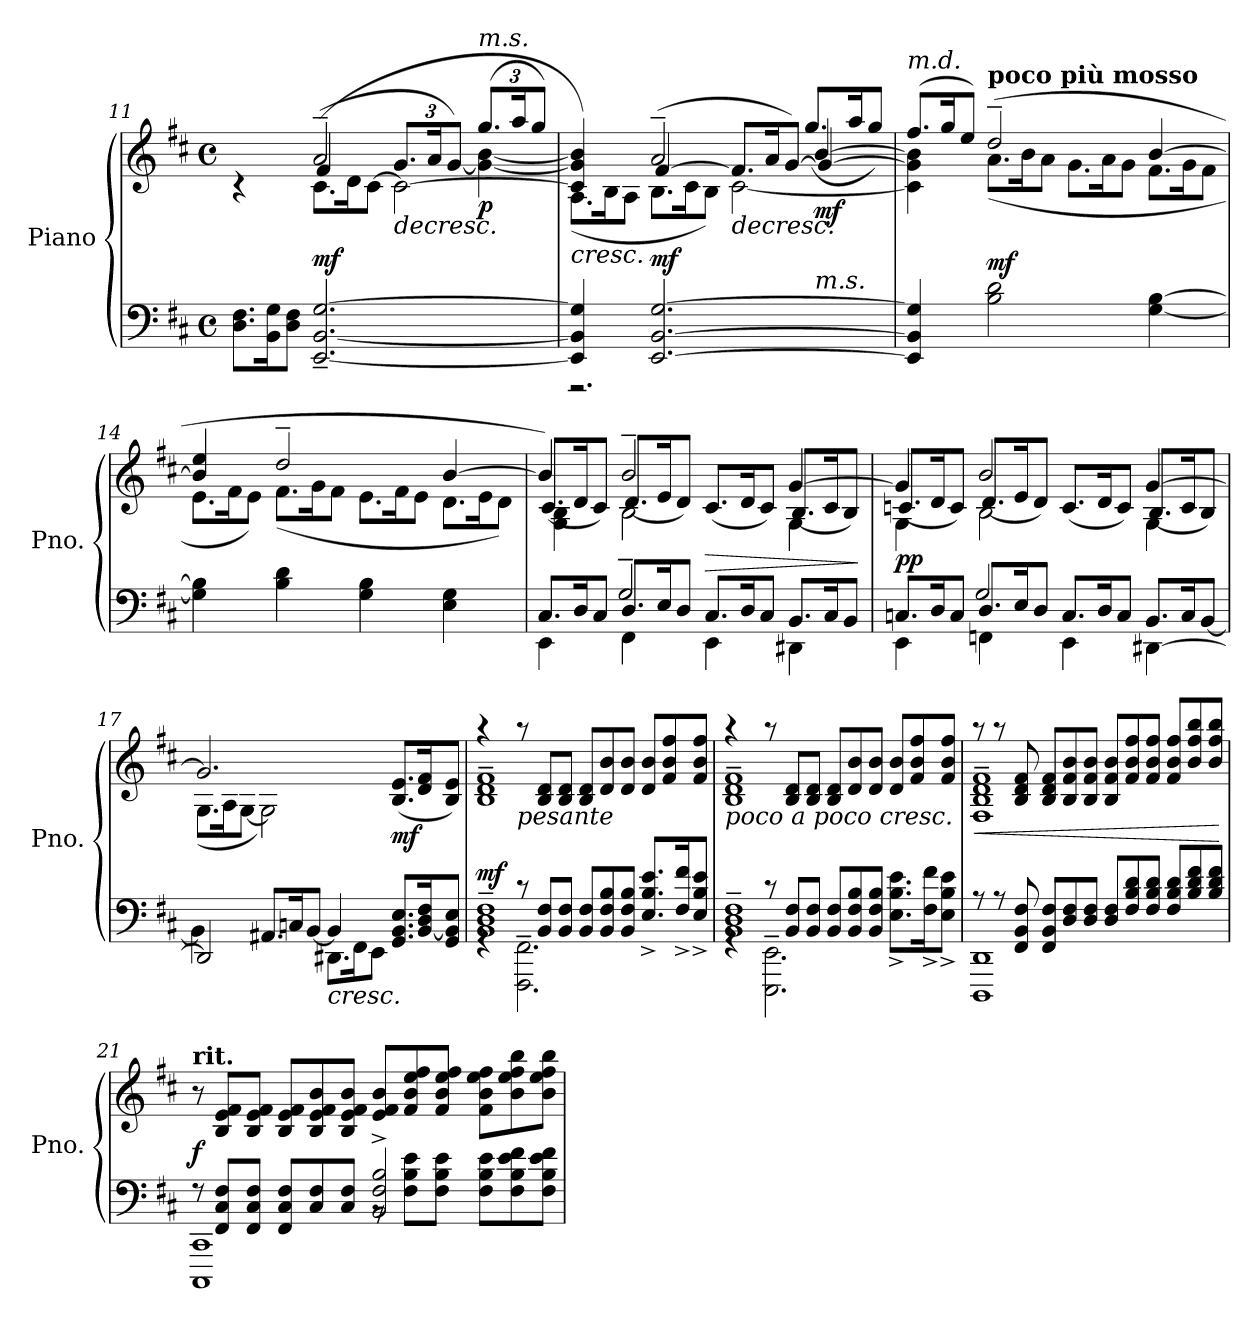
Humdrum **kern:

**kern	**kern	**dynam
*part1	*part1	*part1
*staff2	*staff1	*staff1/2
*I"Piano	*	*
*I'Pno.	*	*
*clefF4	*clefG2	*
*k[f#c#]	*k[f#c#]	*
*M4/4	*M4/4	*
*met(c)	*met(c)	*
*Xtuplet	*	*
=11	=11	=11
*	*^	*
*	*	*^	*
12.D\ 12.F#\L	4rc	4ryy	4ryy	.
24BB\ 24G\K	.	.	.	.
12D\ 12F#\J	.	.	.	.
*	*	*	*Xtuplet	*
!	!	!	!	!LO:DY:a=2
[2.EE/~ [2.BB/~ [2.G/~	(>2a~/	4f#/	(<12.c#\L	mf
.	.	.	24d\K	.
.	.	.	[12c#\J	.
!	!	!	!	!LO:HP:b
.	.	12.g/L	2c#\_	>
.	.	24a/K	.	.
.	.	[12g/J)	.	.
!	!LO:TX:a:i:t=m.s.	!	!	!
!	!	!	!	!LO:DY:b
.	(>12.gg/L	4g\_ [4b\	.	p
.	24aa/K	.	.	.
.	12gg/J)	.	.	.
*	*v	*v	*v	*
=12	=12	=12
*^	*	*
!	!	!	!LO:HP:b
*	*	*^	*
*	*	*	*^	*
*	*	*	*	*^	*
4EE/] 4BB/] 4G/]	2.r	4c#/] 4g/] 4b/])	(<12.A\L	4ryy	2.ryy	<
.	.	.	24B\K	.	.	.
.	.	.	12A\J	.	.	.
!	!	!	!	!	!	!LO:DY:n=1:a=2
[2.EE/ [2.BB/ [2.G/	.	(>2a~/	12.B\L	[4f#/	.	] mf
.	.	.	24c#\K	.	.	.
.	.	.	12B\J)	.	.	.
!	!	!	!	!	!	!LO:HP:b
.	.	.	[2c#\	12.f#/L]	.	>
.	.	.	.	24a/K	.	.
.	.	.	.	[12g/J)	.	[
!	!LO:TX:a:i:t=m.s.	!	!	!	!	!
!	!	!	!	!	!	!LO:DY:n=2:b
.	4ryy	[4b/	.	4g/_	(>12.gg/L	mf
.	.	.	.	.	24aa/K	.
.	.	.	.	.	12gg/J)	.
*v	*v	*	*	*	*	*
!!LO:PB:g=z
=13	=13	=13	=13	=13	=13
!	!LO:TX:a:i:t=m.d.	!	!	!	!
*	*	*v	*v	*v	*
4EE/] 4BB/] 4G/]	(>12.ff#/L	4c#\] 4g\] 4b\]	.
.	24gg/K	.	.
.	12ee/J)	.	.
*	*MM50	*	*
!	!LO:TX:a:B:t=poco più mosso	!	!
!	!	!	!LO:DY:a=2
2B\ 2d\	(>2dd~/	(<12.a\L	mf
.	.	24b\K	.
.	.	12a\J	.
.	.	12.g\L	.
.	.	24a\K	.
.	.	12g\J	.
[4G\ [4B\	[4b/	12.f#\L	.
.	.	24g\K	.
.	.	12f#\J	.
=14	=14	=14	=14
*	*MM52	*	*
4G\] 4B\]	4b/] 4ee/	12.e\L	.
.	.	24f#\K	.
.	.	12e\J)	.
4B\ 4d\	2dd~/	(<12.f#\L	.
.	.	24g\K	.
.	.	12f#\J	.
4G\ 4B\	.	12.e\L	.
.	.	24f#\K	.
.	.	12e\J	.
4E\ 4G\	[4b/	12.d\L	.
.	.	24e\K	.
.	.	12d\J)	.
=15	=15	=15	=15
*^	*	*^	*
*	*^	*	*	*	*
4EE\	12.C#/L	4ryy	4b/])	(<12.c#/L	4G\ 4B\	.
.	24D/K	.	.	24d/K	.	.
.	12C#/J	.	.	12c#/J)	.	.
4FF#\	12.D/L	2G~/	2b~/	(<12.d/L	2B\	.
.	24E/K	.	.	24e/K	.	.
.	12D/J	.	.	12d/J)	.	.
!	!	!	!	!	!	!LO:HP:b
4EE\	12.C#/L	.	.	(<12.c#/L	.	>
.	24D/K	.	.	24d/K	.	.
.	12C#/J	.	.	12c#/J)	.	.
4DD#X\	12.BB/L	4ryy	[4g/	(<12.B/L	4G\	.
.	24C#/K	.	.	24c#/K	.	.
.	12BB/J	.	.	12B/J)	.	.
*v	*v	*v	*	*	*	*
*	*v	*v	*v	*
.	.	]
!!LO:LB:g=z
=16	=16	=16
*^	*^	*
*	*^	*	*^	*
!	!	!	!	!	!	!LO:DY:a=2
4EE\	12.Cn/L	4ryy	4g/]	(<12.cn/L	4G\	pp
.	24D/K	.	.	24d/K	.	.
.	12C/J	.	.	12c/J)	.	.
4FFn\	12.D/L	2G/	2b/	(<12.d/L	2B\	.
.	24E/K	.	.	24e/K	.	.
.	12D/J	.	.	12d/J)	.	.
4EE\	12.C/L	.	.	(<12.c/L	.	.
.	24D/K	.	.	24d/K	.	.
.	12C/J	.	.	12c/J)	.	.
[4DD#X\	12.BB/L	4ryy	[4g/	(<12.B/L	4G\	.
.	24C/K	.	.	24c/K	.	.
.	[12BB/J	.	.	12B/J)	.	.
*	*v	*v	*	*	*	*
*	*	*	*v	*v	*
=17	=17	=17	=17	=17
2DD#/]	4BB\]	2.g/]	(<12.G\L	.
.	.	.	24A\K	.
.	.	.	[12G\J	.
.	12.AA#X/L	.	2G\])	.
.	24Cn/K	.	.	.
.	[12BB/J	.	.	.
!	!	!	!	!LO:HP:b=2
12.DD#X\L	4BB/]	.	.	<
*	*	*MM40	*	*
24FF#\K	.	.	.	.
*	*	*MM30	*	*
12EE\J	.	.	.	.
*	*	*MM40	*	*
!	!	!	!	!LO:DY:n=1:b
12.GG/ 12.BB/ 12.E/L	4ryy	(<12.B/ 12.e/L	4ryy	] mf
[24BB/ 24D/ 24F#/K	.	24d/ 24f#/K	.	.
12GG/ 12BB/] 12E/J	.	12B/ 12e/J)	.	.
*v	*v	*	*	*
!!LO:LB:g=z	!!
=18	=18	=18	=18
*	*MM80	*	*
*^	*	*	*
*	*^	*	*	*
!	!	!	!	!	!LO:DY:a=2
1BB~ 1D~ 1F#~	4rGG	4ryy	1B~ 1d~ 1f#~	4raa	mf
*	*	*	*MM55	*	*
!	!	!	!	!LO:TX:b:i:t=pesante	!
.	12rc	2.FFF#\~ 2.FF#\~	.	12raa	.
.	12BB/ 12F#/L	.	.	12B/ 12d/L	.
.	12BB/ 12F#/J	.	.	12B/ 12d/J	.
.	12BB/ 12F#/L	.	.	12B/ 12d/L	.
.	12BB/ 12F#/ 12B/	.	.	12d/ 12b/	.
.	12BB/ 12F#/ 12B/J	.	.	12d/ 12b/J	.
.	12.E/^ 12.B/^ 12.e/^L	.	.	12d/ 12b/L	.
.	.	.	.	12f#/ 12b/ 12ff#/	.
.	24F#/^ 24f#/^K	.	.	.	.
.	12E/^ 12B/^ 12e/^J	.	.	12f#/ 12b/ 12ff#/J	.
=19	=19	=19	=19	=19	=19
*	*	*	*MM80	*	*
!	!	!	!LO:TX:b:i:t=poco a poco cresc.	!	!
1BB~ 1D~ 1F#~	4rGG	4ryy	1B~ 1d~ 1f#~	4raa	.
*	*	*	*MM55	*	*
.	12rc	2.EEE\~ 2.EE\~	.	12raa	.
.	12BB/ 12F#/L	.	.	12B/ 12d/L	.
.	12BB/ 12F#/J	.	.	12B/ 12d/J	.
.	12BB/ 12F#/L	.	.	12B/ 12d/L	.
.	12BB/ 12F#/ 12B/	.	.	12d/ 12b/	.
.	12BB/ 12F#/ 12B/J	.	.	12d/ 12b/J	.
.	12.E\^ 12.B\^ 12.e\^L	.	.	12d/ 12b/L	.
.	.	.	.	12f#/ 12b/ 12ff#/	.
.	24F#\^ 24f#\^K	.	.	.	.
.	12E\^ 12B\^ 12e\^J	.	.	12f#/ 12b/ 12ff#/J	.
*v	*v	*v	*	*	*
=20	=20	=20	=20
*	*MM60	*	*
*^	*	*	*
!	!	!	!	!LO:HP:b
1DDD 1DD	12rA	1F#~ 1B~ 1d~ 1f#~	12raa	<
.	12rA	.	12raa	.
.	12FF#/ 12BB/ 12F#/	.	12B/ 12d/ 12f#/	.
.	12FF#/ 12BB/ 12F#/L	.	12B/ 12d/ 12f#/L	.
.	12D/ 12F#/	.	12B/ 12f#/ 12b/	.
.	12D/ 12F#/J	.	12B/ 12f#/ 12b/J	.
.	12D/ 12F#/L	.	12B/ 12f#/ 12b/L	.
.	12F#/ 12B/ 12d/	.	12f#/ 12b/ 12ff#/	.
.	12F#/ 12B/ 12d/J	.	12f#/ 12b/ 12ff#/J	.
.	12F#/ 12B/ 12d/L	.	12f#/ 12b/ 12ff#/L	.
.	12B/ 12d/ 12f#/	.	12b/ 12ff#/ 12bb/	.
.	12B/ 12d/ 12f#/J	.	12b/ 12ff#/ 12bb/J	.
*v	*v	*	*	*
*	*v	*v	*
.	.	[
!!LO:LB:g=z
=21	=21	=21
*^	*	*
*	*^	*	*
!	!	!	!LO:TX:a:B:t=rit.	!
!	!	!	!	!LO:DY:b
1CCC# 1CC#	12rF	2ryy	12r	f
*	*	*	*MM55	*
.	12FF#/ 12C#/ 12F#/L	.	12B/ 12e/ 12f#/L	.
.	12FF#/ 12C#/ 12F#/J	.	12B/ 12e/ 12f#/J	.
.	12FF#/ 12C#/ 12F#/L	.	12B/ 12e/ 12f#/L	.
.	12C#/ 12F#/	.	12B/ 12e/ 12f#/ 12b/	.
.	12C#/ 12F#/J	.	12B/ 12e/ 12f#/ 12b/J	.
.	12rBB	2BB/^ 2F#/^ 2B/^	12e/ 12f#/ 12b/L	.
.	12F#\ 12B\ 12e\L	.	12f#/ 12b/ 12ee/ 12ff#/	.
.	12F#\ 12B\ 12e\J	.	12f#/ 12b/ 12ee/ 12ff#/J	.
.	12F#\ 12B\ 12e\L	.	12f#\ 12b\ 12ee\ 12ff#\L	.
.	12F#\ 12B\ 12e\ 12f#\	.	12b\ 12ee\ 12ff#\ 12bb\	.
.	12F#\ 12B\ 12e\ 12f#\J	.	12b\ 12ee\ 12ff#\ 12bb\J	.
*v	*v	*v	*	*
.	.	[
=	=	=
*-	*-	*-
